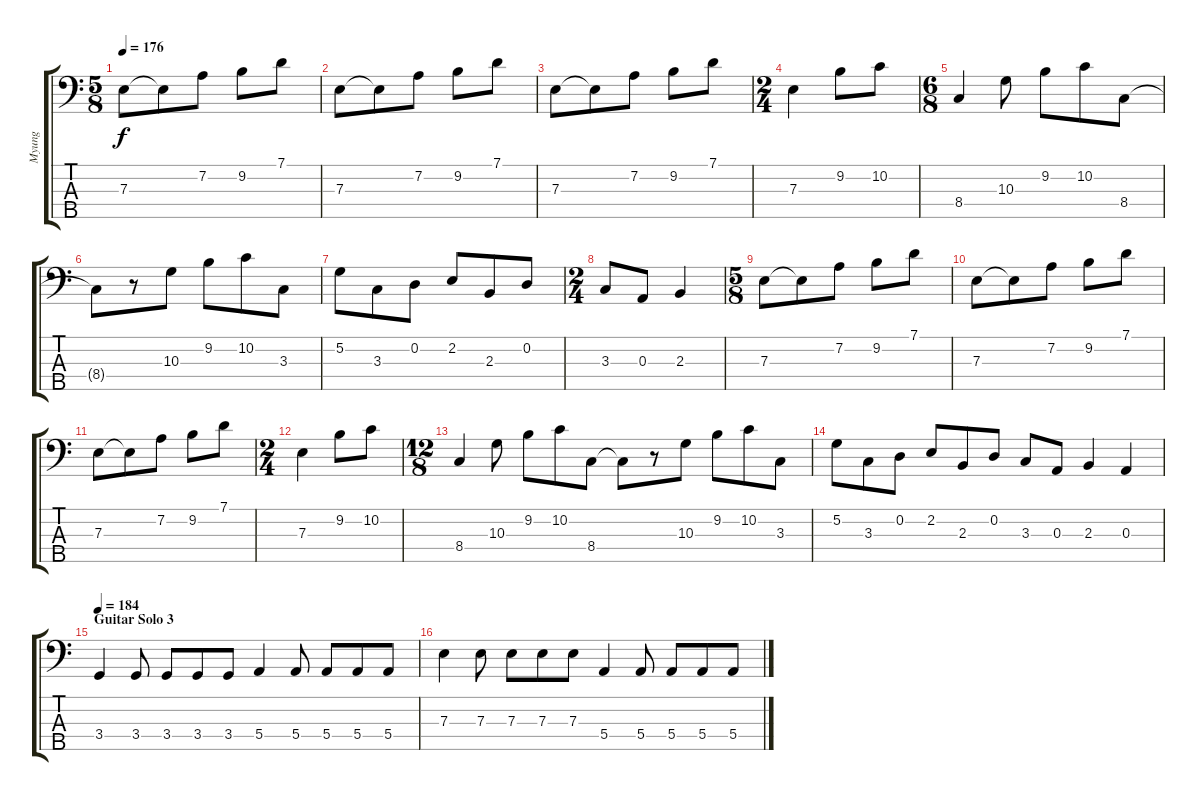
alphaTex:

\track ("Myung" "Myung") {instrument electricbassfinger}
\staff {score tabs}
\tuning (G2 D2 A1 E1 B0) {hide}
\ts (5 8)
\tempo 176
\clef f4
\ks c
7.3.8{dy f} 7.3{t}.8 7.2.8 9.2.8 7.1.8 |
7.3.8 7.3{t}.8 7.2.8 9.2.8 7.1.8 |
7.3.8 7.3{t}.8 7.2.8 9.2.8 7.1.8 |
\ts (2 4)
7.3.4 9.2.8 10.2.8 |
\ts (6 8)
8.4.4 10.3.8 9.2.8 10.2.8 8.4.8 |
8.4{t}.8 r.8 10.3.8 9.2.8 10.2.8 3.3.8 |
5.2.8 3.3.8 0.2.8 2.2.8 2.3.8 0.2.8 |
\ts (2 4)
3.3.8 0.3.8 2.3.4 |
\ts (5 8)
7.3.8 7.3{t}.8 7.2.8 9.2.8 7.1.8 |
7.3.8 7.3{t}.8 7.2.8 9.2.8 7.1.8 |
7.3.8 7.3{t}.8 7.2.8 9.2.8 7.1.8 |
\ts (2 4)
7.3.4 9.2.8 10.2.8 |
\ts (12 8)
8.4.4 10.3.8 9.2.8 10.2.8 8.4.8 8.4{t}.8 r.8 10.3.8 9.2.8 10.2.8 3.3.8 |
5.2.8 3.3.8 0.2.8 2.2.8 2.3.8 0.2.8 3.3.8 0.3.8 2.3.4 0.3.4 |
\section ("" "Guitar Solo 3")
\tempo 184
3.4.4 3.4.8 3.4.8 3.4.8 3.4.8 5.4.4 5.4.8 5.4.8 5.4.8 5.4.8 |
7.3.4 7.3.8 7.3.8 7.3.8 7.3.8 5.4.4 5.4.8 5.4.8 5.4.8 5.4.8
